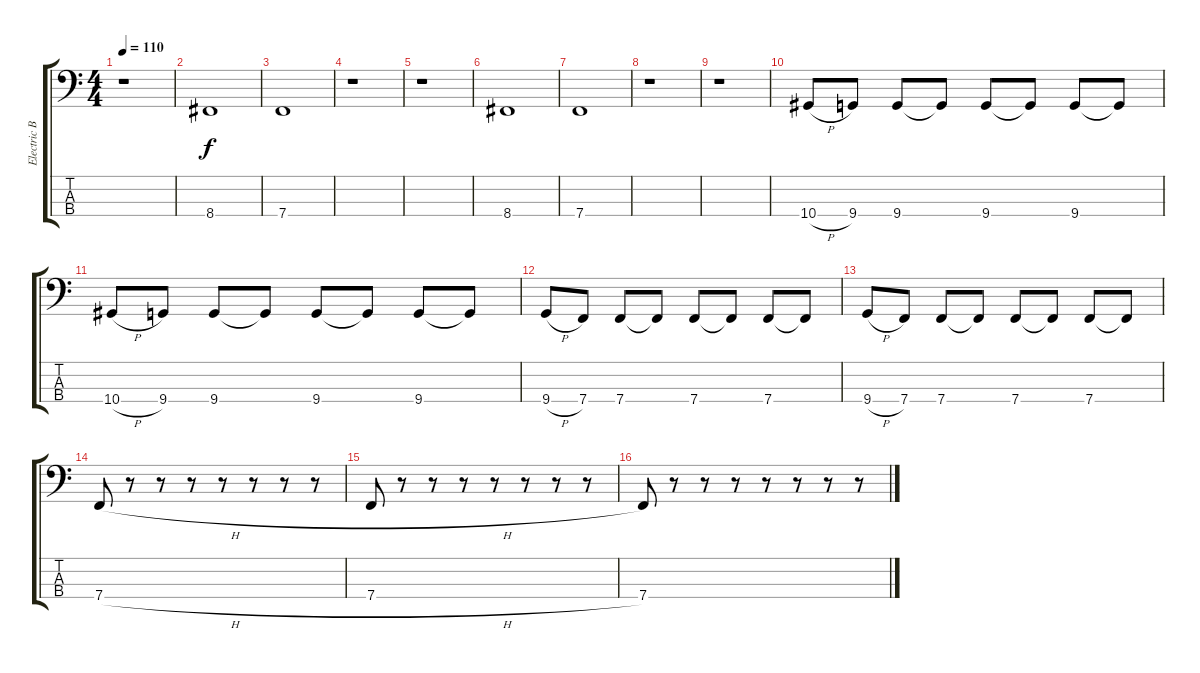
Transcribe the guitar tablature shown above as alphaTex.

\track ("Electric Bass" "Electric B") {instrument electricbassfinger}
\staff {score tabs}
\tuning (Eb2 Bb1 F1 Bb0) {hide}
\ts (4 4)
\tempo 110
\clef f4
\ks c
r.1{dy f} |
8.4.1 |
7.4.1 |
r.1 |
r.1 |
8.4.1 |
7.4.1 |
r.1 |
r.1 |
10.4{h}.8 9.4.8 9.4.8 9.4{t}.8 9.4.8 9.4{t}.8 9.4.8 9.4{t}.8 |
10.4{h}.8 9.4.8 9.4.8 9.4{t}.8 9.4.8 9.4{t}.8 9.4.8 9.4{t}.8 |
9.4{h}.8 7.4.8 7.4.8 7.4{t}.8 7.4.8 7.4{t}.8 7.4.8 7.4{t}.8 |
9.4{h}.8 7.4.8 7.4.8 7.4{t}.8 7.4.8 7.4{t}.8 7.4.8 7.4{t}.8 |
7.4{h}.8 r.8 r.8 r.8 r.8 r.8 r.8 r.8 |
7.4{h}.8 r.8 r.8 r.8 r.8 r.8 r.8 r.8 |
7.4{h}.8 r.8 r.8 r.8 r.8 r.8 r.8 r.8
